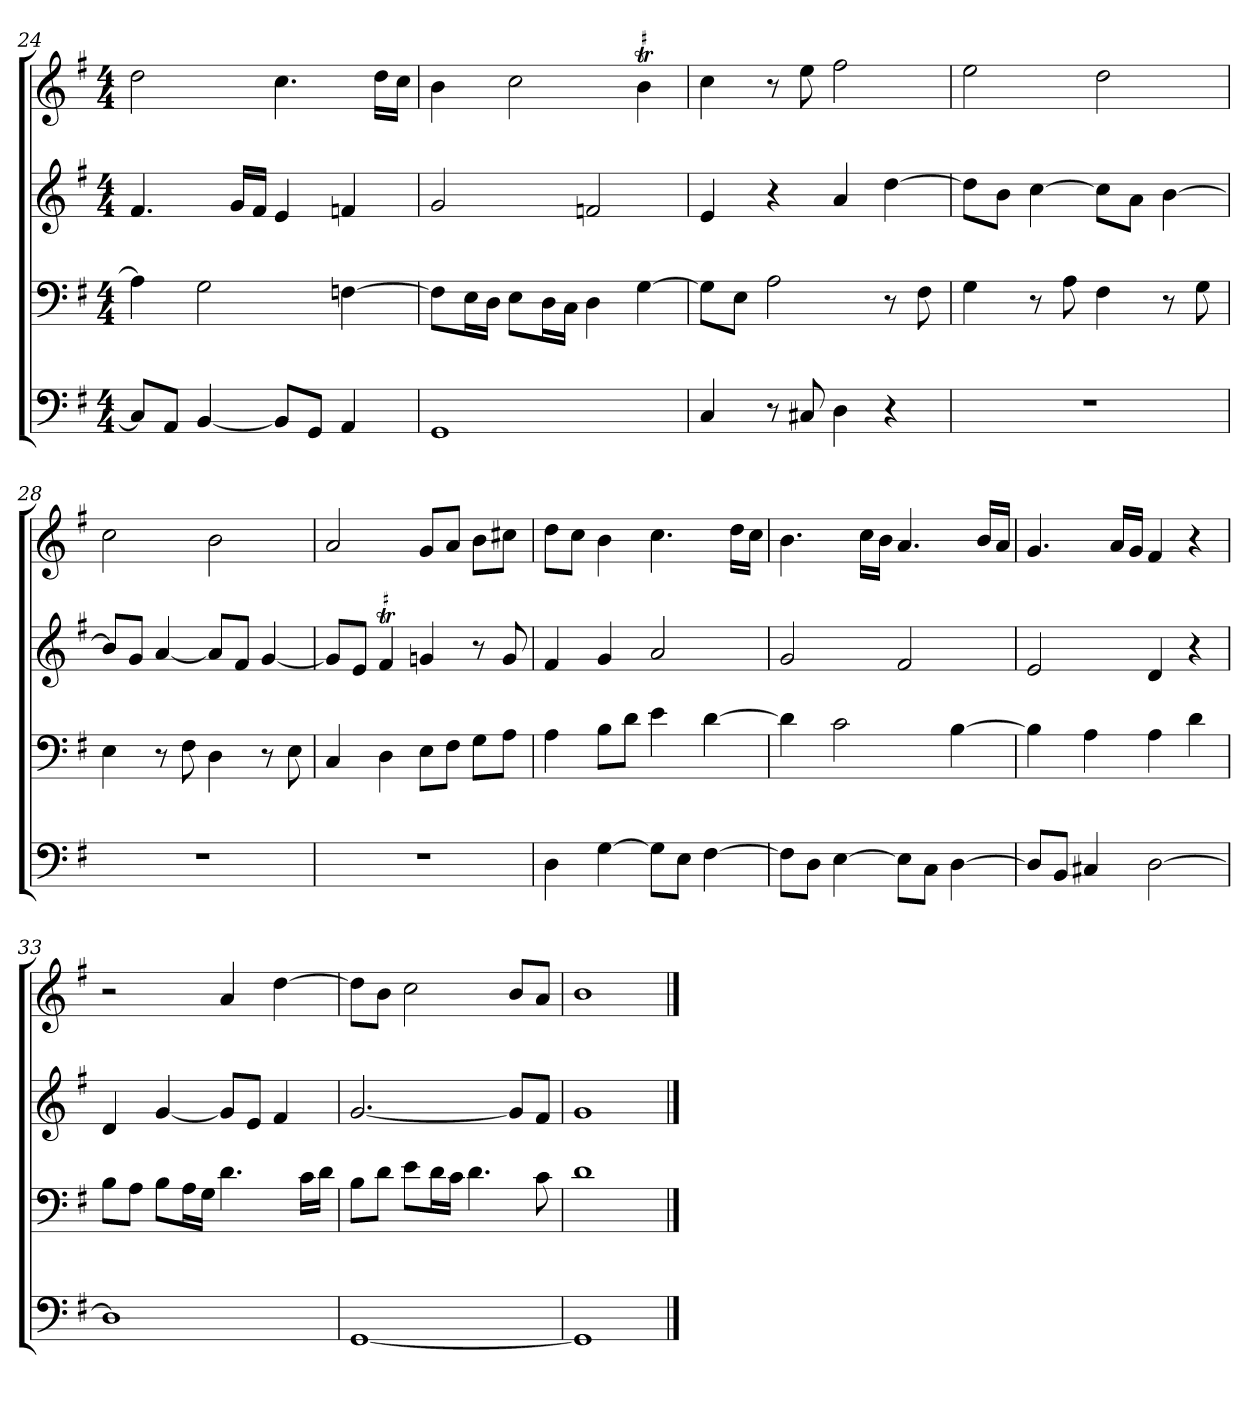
**kern	**kern	**kern	**kern
*part4	*part3	*part2	*part1
*staff4	*staff3	*staff2	*staff1
*k[f#]	*k[f#]	*k[f#]	*k[f#]
*M4/4	*M4/4	*M4/4	*M4/4
=24	=24	=24	=24
8CL]	4A]	4.f#	2dd
8AAJ	.	.	.
[4BB	2G	.	.
.	.	16gLL	.
.	.	16f#JJ	.
8BBL]	.	4e	4.cc
8GGJ	.	.	.
4AA	[4Fn	4fn	.
.	.	.	16ddLL
.	.	.	16ccJJ
=25	=25	=25	=25
1GG	8FL]	2g	4b
.	16EL	.	.
.	16DJJ	.	.
.	8EL	.	2cc
.	16DL	.	.
.	16CJJ	.	.
.	4D	2fn	.
!	!	!	!LO:TR:acc=#
.	[4G	.	4bT
=26	=26	=26	=26
4C	8GL]	4e	4cc
.	8EJ	.	.
8r	2A	4r	8r
8C#X	.	.	8ee
4D	.	4a	2ff#
4r	8r	[4dd	.
.	8F#	.	.
=27	=27	=27	=27
1r	4G	8ddL]	2ee
.	.	8bJ	.
.	8r	[4cc	.
.	8A	.	.
.	4F#	8ccL]	2dd
.	.	8aJ	.
.	8r	[4b	.
.	8G	.	.
=28	=28	=28	=28
1r	4E	8bL]	2cc
.	.	8gJ	.
.	8r	[4a	.
.	8F#	.	.
.	4D	8aL]	2b
.	.	8f#J	.
.	8r	[4g	.
.	8E	.	.
=29	=29	=29	=29
1r	4C	8gL]	2a
.	.	8eJ	.
!	!	!LO:TR:acc=#	!
.	4D	4f#T	.
.	8EL	4gn	8gL
.	8F#J	.	8aJ
.	8GL	8r	8bL
.	8AJ	8g	8cc#XJ
=30	=30	=30	=30
4D	4A	4f#	8ddL
.	.	.	8ccJ
[4G	8BL	4g	4b
.	8dJ	.	.
8GL]	4e	2a	4.cc
8EJ	.	.	.
[4F#	[4d	.	.
.	.	.	16ddLL
.	.	.	16ccJJ
=31	=31	=31	=31
8F#L]	4d]	2g	4.b
8DJ	.	.	.
[4E	2c	.	.
.	.	.	16ccLL
.	.	.	16bJJ
8EL]	.	2f#	4.a
8CJ	.	.	.
[4D	[4B	.	.
.	.	.	16bLL
.	.	.	16aJJ
=32	=32	=32	=32
8DL]	4B]	2e	4.g
8BBJ	.	.	.
4C#X	4A	.	.
.	.	.	16aLL
.	.	.	16gJJ
[2D	4A	4d	4f#
.	4d	4r	4r
=33	=33	=33	=33
1D]	8BL	4d	2r
.	8AJ	.	.
.	8BL	[4g	.
.	16AL	.	.
.	16GJJ	.	.
.	4.d	8gL]	4a
.	.	8eJ	.
.	.	4f#	[4dd
.	16cLL	.	.
.	16dJJ	.	.
=34	=34	=34	=34
[1GG	8BL	[2.g	8ddL]
.	8dJ	.	8bJ
.	8eL	.	2cc
.	16dL	.	.
.	16cJJ	.	.
.	4.d	.	.
.	.	8gL]	8bL
.	8c	8f#J	8aJ
=35	=35	=35	=35
1GG]	1d	1g	1b
==	==	==	==
*-	*-	*-	*-
